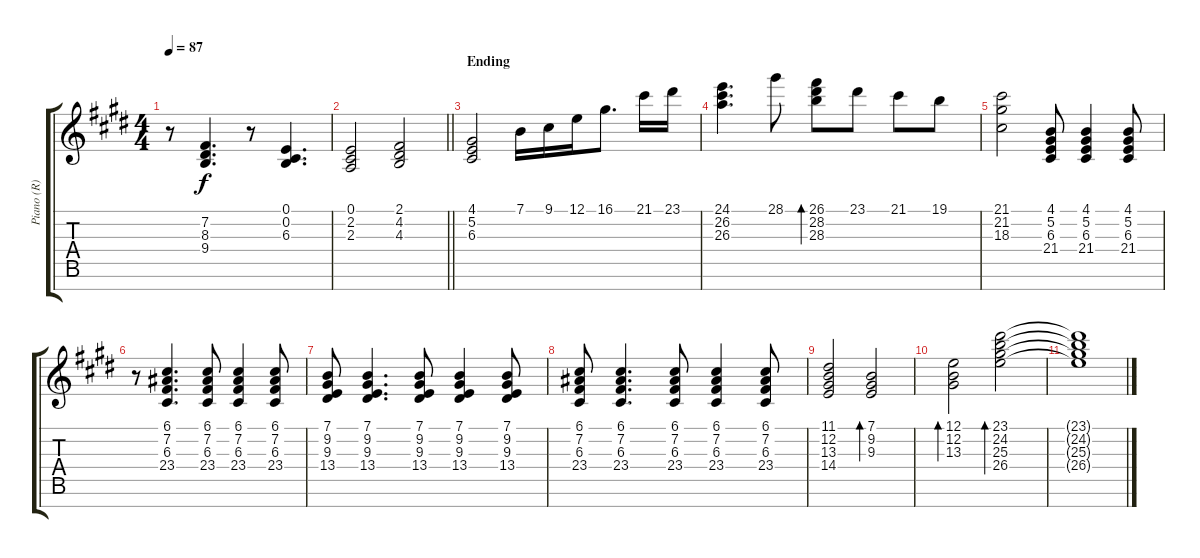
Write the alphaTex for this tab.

\track ("Piano (R)" "Piano (R)") {instrument acousticgrandpiano}
\staff {score tabs}
\tuning (E4 B3 G3 D3 A2 E2 B1) {hide}
\ts (4 4)
\tempo 87
\clef g2
\ks e
r.8{dy f} (7.2 8.3 9.4).4{d} r.8 (0.1 0.2 6.3).4{d} |
\barLineRight lightlight
(0.1 2.2 2.3).2 (2.1 4.2 4.3).2 |
\section ("" "Ending")
(4.1 5.2 6.3).2 7.1.16 9.1.16 12.1.16 16.1.8{d} 21.1.16 23.1.16 |
(24.1 26.2 26.3).4{d} 28.1.8 (26.1 28.2 28.3).8{bd 240} 23.1.8 21.1.8 19.1.8 |
(21.1 21.2 18.3).2 (4.1 5.2 6.3 21.4).8 (4.1 5.2 6.3 21.4).4 (4.1 5.2 6.3 21.4).8 |
r.8 (6.1 7.2 6.3 23.4).4{d} (6.1 7.2 6.3 23.4).8 (6.1 7.2 6.3 23.4).4 (6.1 7.2 6.3 23.4).8 |
(7.1 9.2 9.3 13.4).8 (7.1 9.2 9.3 13.4).4{d} (7.1 9.2 9.3 13.4).8 (7.1 9.2 9.3 13.4).4 (7.1 9.2 9.3 13.4).8 |
(6.1 7.2 6.3 23.4).8 (6.1 7.2 6.3 23.4).4{d} (6.1 7.2 6.3 23.4).8 (6.1 7.2 6.3 23.4).4 (6.1 7.2 6.3 23.4).8 |
(11.1 12.2 13.3 14.4).2 (7.1 9.2 9.3).2{bd 480} |
(12.1 12.2 13.3).2{bd 480} (23.1 24.2 25.3 26.4).2{bd 480} |
(23.1{t} 24.2{t} 25.3{t} 26.4{t}).1
